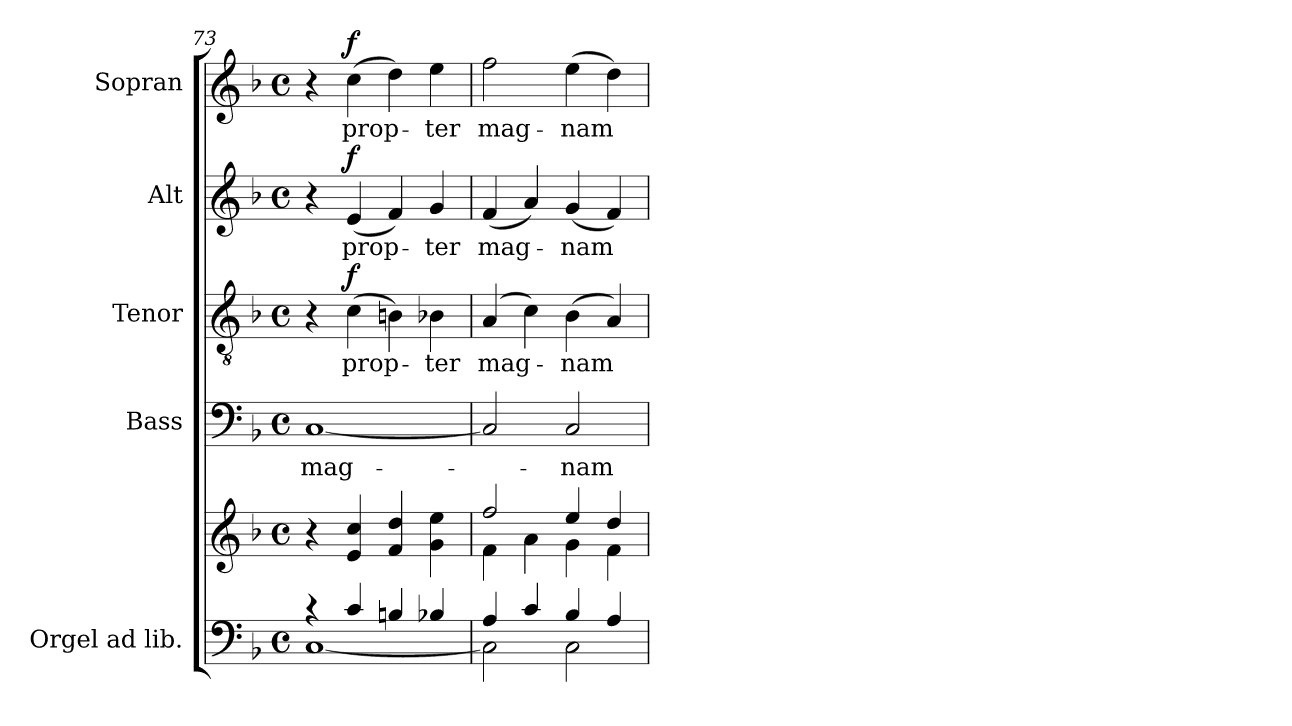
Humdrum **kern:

**kern	**kern	**kern	**text	**kern	**text	**dynam	**kern	**text	**dynam	**kern	**text	**dynam
*part5	*part5	*part4	*part4	*part3	*part3	*part3	*part2	*part2	*part2	*part1	*part1	*part1
*staff6	*staff5	*staff4	*staff4	*staff3	*staff3	*staff3	*staff2	*staff2	*staff2	*staff1	*staff1	*staff1
*I"Orgel ad lib.	*	*I"Bass	*	*I"Tenor	*	*	*I"Alt	*	*	*I"Sopran	*	*
*	*	*I'B.	*	*I'T.	*	*	*I'A.	*	*	*I'S.	*	*
!!LO:LB:g=z
*clefF4	*clefG2	*clefF4	*	*clefGv2	*	*	*clefG2	*	*	*clefG2	*	*
*k[b-]	*k[b-]	*k[b-]	*	*k[b-]	*	*	*k[b-]	*	*	*k[b-]	*	*
*F:	*F:	*F:	*	*F:	*	*	*F:	*	*	*F:	*	*
*M4/4	*M4/4	*M4/4	*	*M4/4	*	*	*M4/4	*	*	*M4/4	*	*
*met(c)	*met(c)	*met(c)	*	*met(c)	*	*	*met(c)	*	*	*met(c)	*	*
=73	=73	=73	=73	=73	=73	=73	=73	=73	=73	=73	=73	=73
*^	*	*	*	*	*	*	*	*	*	*	*	*
!	!	!	!	!LO:LY:b	!	!	!	!	!	!	!	!	!
4rc	[<1C	4r	[1C	mag-	4r	.	.	4r	.	.	4r	.	.
!	!	!	!	!	!	!LO:LY:b	!LO:DY:a	!	!LO:LY:b	!LO:DY:a	!	!LO:LY:b	!LO:DY:a
4c/	.	4e/ 4cc/	.	.	(>4c\	prop-	f	(<4e/	prop-	f	(>4cc\	prop-	f
4Bn/	.	4f/ 4dd/	.	.	4Bn\)	.	.	4f/)	.	.	4dd\)	.	.
!	!	!	!	!	!	!LO:LY:b	!	!	!LO:LY:b	!	!	!LO:LY:b	!
4B-X/	.	4g\ 4ee\	.	.	4B-X\	-ter	.	4g/	-ter	.	4ee\	-ter	.
=74	=74	=74	=74	=74	=74	=74	=74	=74	=74	=74	=74	=74	=74
*	*	*^	*	*	*	*	*	*	*	*	*	*	*
!	!	!	!	!	!	!	!LO:LY:b	!	!	!LO:LY:b	!	!	!LO:LY:b	!
4A/	2C\]	2ff/	4f\	2C/]	.	(4A/	mag-	.	(<4f/	mag-	.	2ff\	mag-	.
4c/	.	.	4a\	.	.	4c\)	.	.	4a/)	.	.	.	.	.
!	!	!	!	!	!LO:LY:b	!	!LO:LY:b	!	!	!LO:LY:b	!	!	!LO:LY:b	!
4B-/	2C\	4ee/	4g\	2C/	-nam	(>4B-\	-nam	.	(<4g/	-nam	.	(>4ee\	-nam	.
4A/	.	4dd/	4f\	.	.	4A/)	.	.	4f/)	.	.	4dd\)	.	.
*v	*v	*	*	*	*	*	*	*	*	*	*	*	*	*
*	*v	*v	*	*	*	*	*	*	*	*	*	*	*
=	=	=	=	=	=	=	=	=	=	=	=	=
*-	*-	*-	*-	*-	*-	*-	*-	*-	*-	*-	*-	*-
